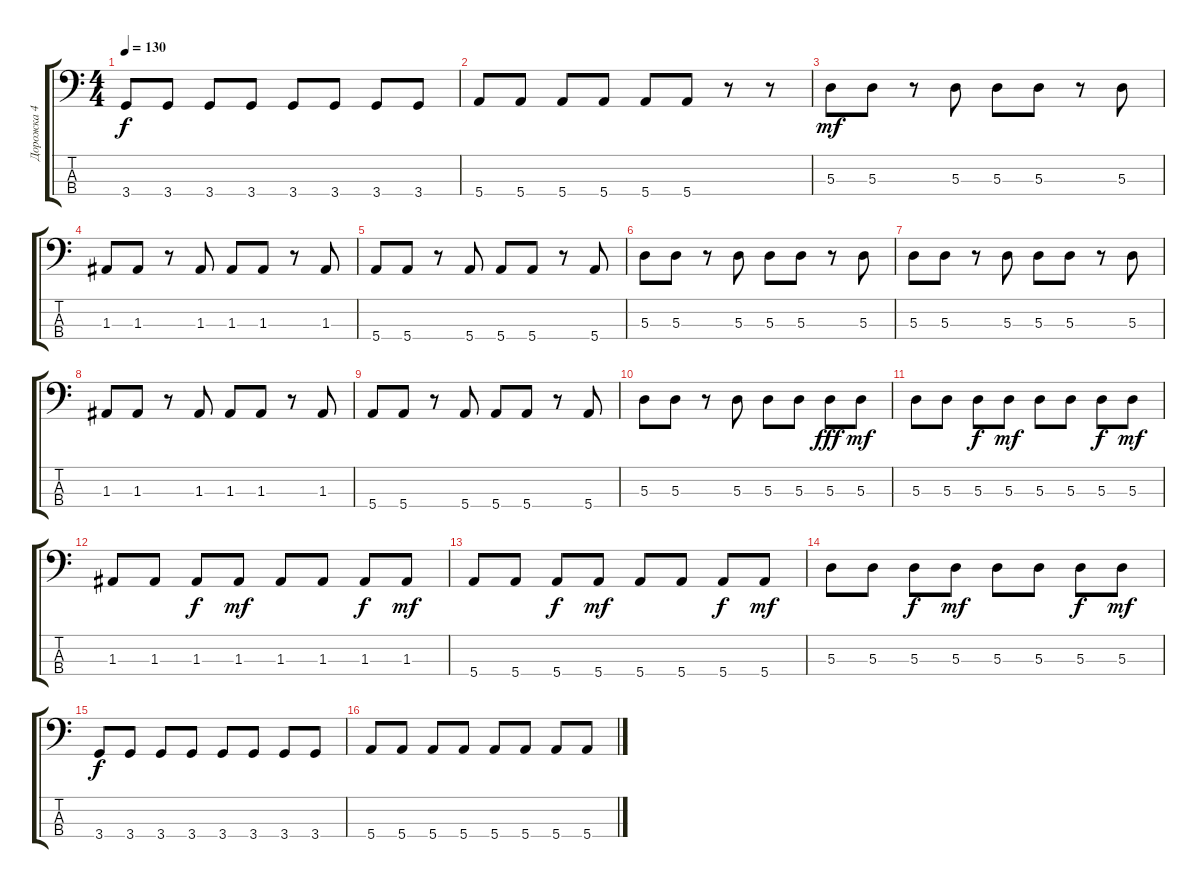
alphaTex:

\track ("Дорожка 4" "Дорожка 4") {instrument electricbassfinger}
\staff {score tabs}
\tuning (G2 D2 A1 E1) {hide}
\ts (4 4)
\tempo 130
\clef f4
\ks c
3.4.8{dy f} 3.4.8 3.4.8 3.4.8 3.4.8 3.4.8 3.4.8 3.4.8 |
5.4.8 5.4.8 5.4.8 5.4.8 5.4.8 5.4.8 r.8 r.8 |
5.3.8{dy mf} 5.3.8 r.8 5.3.8 5.3.8 5.3.8 r.8 5.3.8 |
1.3.8 1.3.8 r.8 1.3.8 1.3.8 1.3.8 r.8 1.3.8 |
5.4.8 5.4.8 r.8 5.4.8 5.4.8 5.4.8 r.8 5.4.8 |
5.3.8 5.3.8 r.8 5.3.8 5.3.8 5.3.8 r.8 5.3.8 |
5.3.8 5.3.8 r.8 5.3.8 5.3.8 5.3.8 r.8 5.3.8 |
1.3.8 1.3.8 r.8 1.3.8 1.3.8 1.3.8 r.8 1.3.8 |
5.4.8 5.4.8 r.8 5.4.8 5.4.8 5.4.8 r.8 5.4.8 |
5.3.8 5.3.8 r.8 5.3.8 5.3.8 5.3.8 5.3.8{dy fff} 5.3.8{dy mf} |
5.3.8 5.3.8 5.3.8{dy f} 5.3.8{dy mf} 5.3.8 5.3.8 5.3.8{dy f} 5.3.8{dy mf} |
1.3.8 1.3.8 1.3.8{dy f} 1.3.8{dy mf} 1.3.8 1.3.8 1.3.8{dy f} 1.3.8{dy mf} |
5.4.8 5.4.8 5.4.8{dy f} 5.4.8{dy mf} 5.4.8 5.4.8 5.4.8{dy f} 5.4.8{dy mf} |
5.3.8 5.3.8 5.3.8{dy f} 5.3.8{dy mf} 5.3.8 5.3.8 5.3.8{dy f} 5.3.8{dy mf} |
3.4.8{dy f} 3.4.8 3.4.8 3.4.8 3.4.8 3.4.8 3.4.8 3.4.8 |
5.4.8 5.4.8 5.4.8 5.4.8 5.4.8 5.4.8 5.4.8 5.4.8
